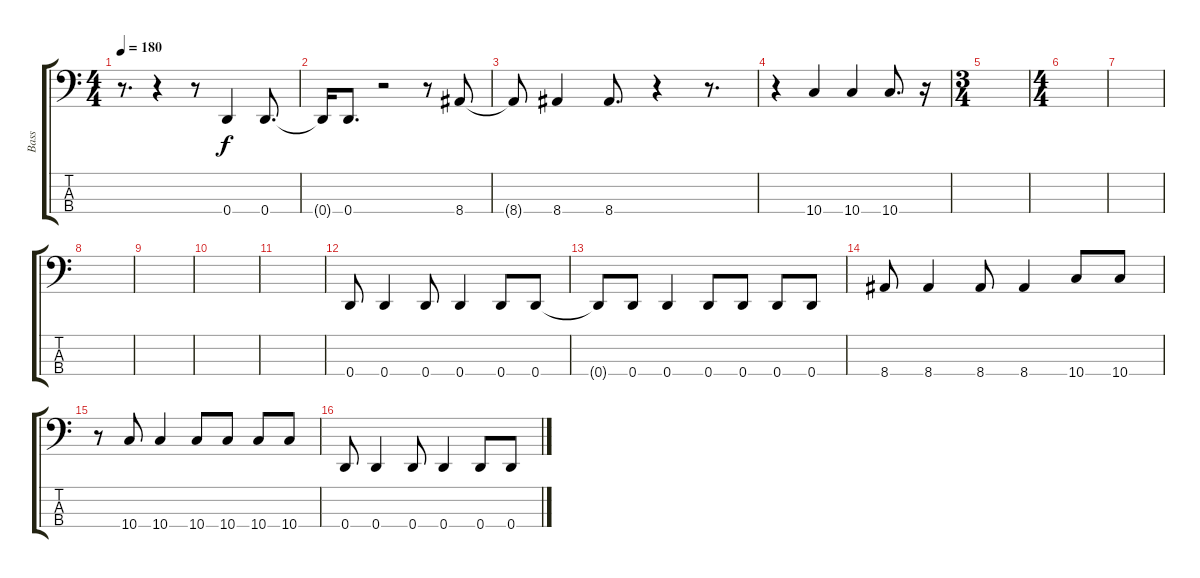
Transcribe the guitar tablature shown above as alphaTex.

\track ("Bass" "Bass") {instrument electricbasspick}
\staff {score tabs}
\tuning (G2 D2 A1 D1) {hide}
\ts (4 4)
\tempo 180
\clef f4
\ks c
r.8{d dy f} r.4 r.8 0.4.4 0.4.8{d} |
0.4{t}.16 0.4.8{d} r.2 r.8 8.4.8 |
8.4{t}.8 8.4.4 8.4.8{d} r.4 r.8{d} |
r.4 10.4.4 10.4.4 10.4.8{d} r.16 |
\ts (3 4)
|
\ts (4 4)
|
|
|
|
|
|
0.4.8 0.4.4 0.4.8 0.4.4 0.4.8 0.4.8 |
0.4{t}.8 0.4.8 0.4.4 0.4.8 0.4.8 0.4.8 0.4.8 |
8.4.8 8.4.4 8.4.8 8.4.4 10.4.8 10.4.8 |
r.8 10.4.8 10.4.4 10.4.8 10.4.8 10.4.8 10.4.8 |
0.4.8 0.4.4 0.4.8 0.4.4 0.4.8 0.4.8
